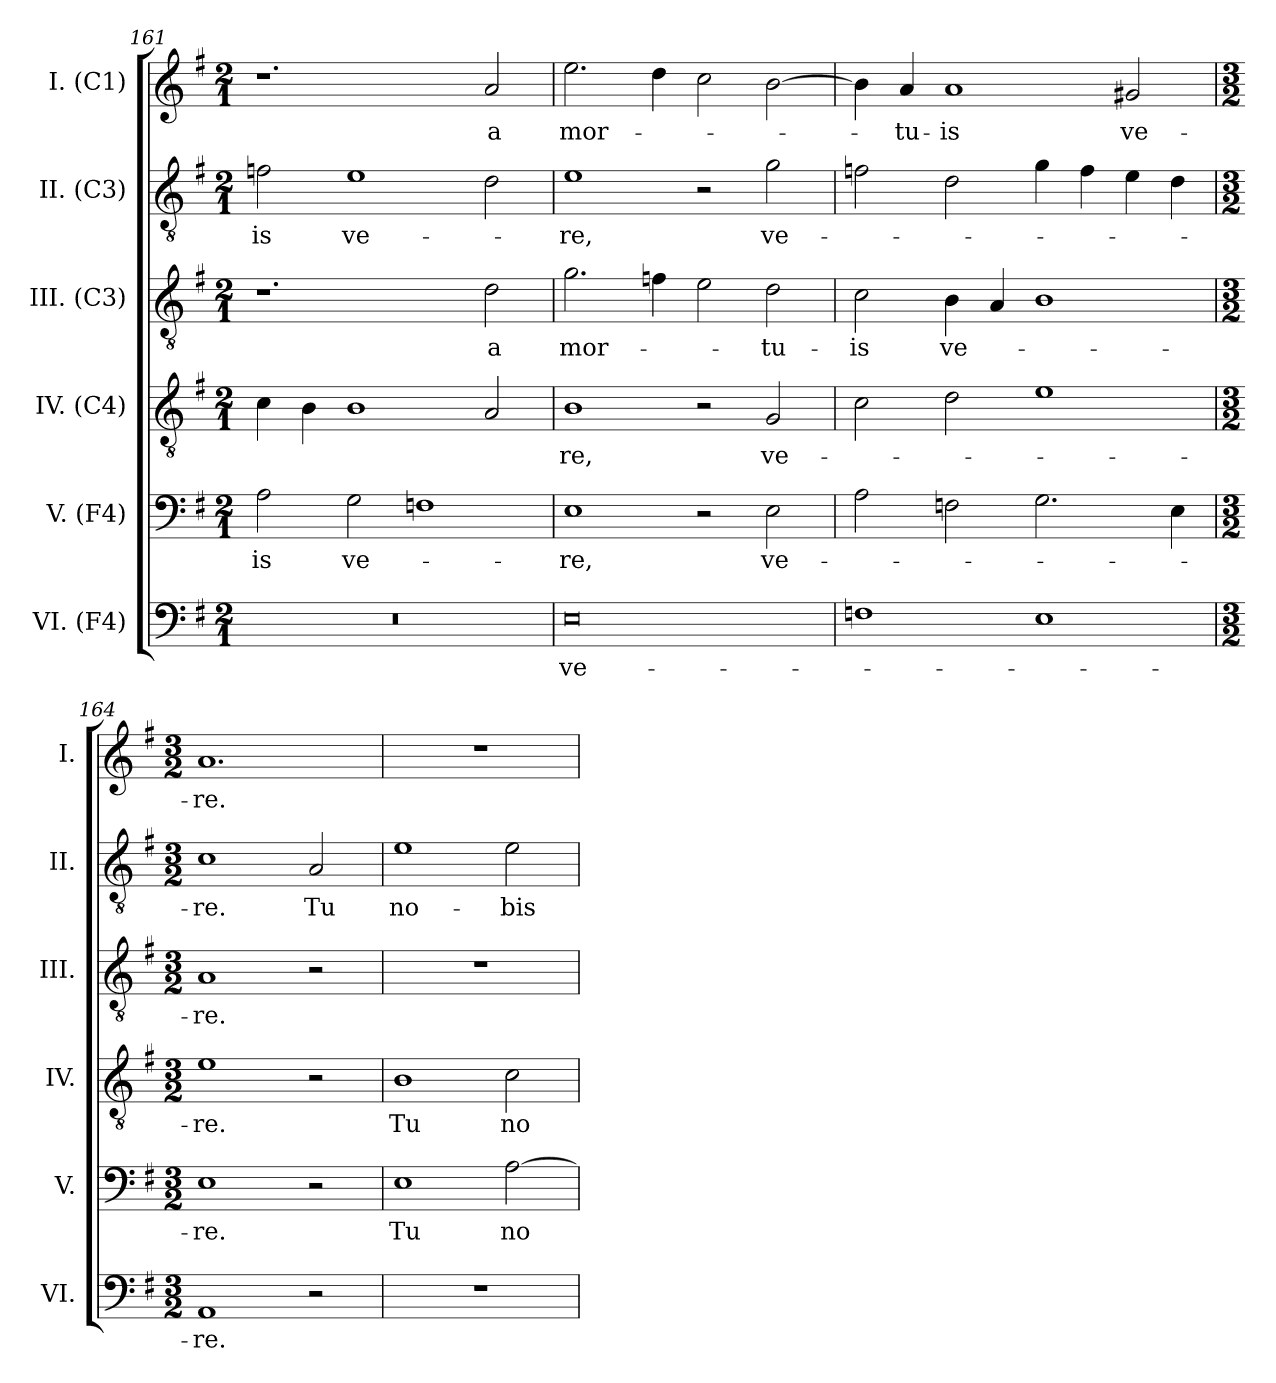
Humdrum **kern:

**kern	**text	**kern	**text	**kern	**text	**kern	**text	**kern	**text	**kern	**text
*part6	*part6	*part5	*part5	*part4	*part4	*part3	*part3	*part2	*part2	*part1	*part1
*staff6	*staff6	*staff5	*staff5	*staff4	*staff4	*staff3	*staff3	*staff2	*staff2	*staff1	*staff1
*I"VI. (F4)	*	*I"V. (F4)	*	*I"IV. (C4)	*	*I"III. (C3)	*	*I"II. (C3)	*	*I"I. (C1)	*
*I'VI.	*	*I'V.	*	*I'IV.	*	*I'III.	*	*I'II.	*	*I'I.	*
*clefF4	*	*clefF4	*	*clefGv2	*	*clefGv2	*	*clefGv2	*	*clefG2	*
*	*	*	*	*ITrd7c12	*	*ITrd7c12	*	*ITrd7c12	*	*	*
*k[f#]	*	*k[f#]	*	*k[f#]	*	*k[f#]	*	*k[f#]	*	*k[f#]	*
*G:	*	*G:	*	*G:	*	*G:	*	*G:	*	*G:	*
*M2/1	*	*M2/1	*	*M2/1	*	*M2/1	*	*M2/1	*	*M2/1	*
=161	=161	=161	=161	=161	=161	=161	=161	=161	=161	=161	=161
!LO:N:vis=1	!	!	!	!	!	!	!	!	!	!	!
!	!	!	!LO:LY:b:color=#000000	!	!	!	!	!	!	!	!
!	!	!	!	!	!	!	!	!	!LO:LY:b:color=#000000	!	!
0r	.	2Ai\	-is	4Ci\	.	1.r	.	2Fi\	-is	1.r	.
.	.	.	.	4BBi\	.	.	.	.	.	.	.
!	!	!	!LO:LY:b:color=#000000	!	!	!	!	!	!	!	!
!	!	!	!	!	!	!	!	!	!LO:LY:b:color=#000000	!	!
.	.	2Gi\	ve-	1BBi	.	.	.	1Ei	ve-	.	.
.	.	1Fi	.	.	.	.	.	.	.	.	.
!	!	!	!	!	!	!	!LO:LY:b:color=#000000	!	!	!	!
!	!	!	!	!	!	!	!	!	!	!	!LO:LY:b:color=#000000
.	.	.	.	2AAi/	.	2Di\	a	2Di\	.	2ai/	a
=162	=162	=162	=162	=162	=162	=162	=162	=162	=162	=162	=162
!	!LO:LY:b:color=#000000	!	!	!	!	!	!	!	!	!	!
!	!	!	!LO:LY:b:color=#000000	!	!	!	!	!	!	!	!
!	!	!	!	!	!LO:LY:b:color=#000000	!	!	!	!	!	!
!	!	!	!	!	!	!	!LO:LY:b:color=#000000	!	!	!	!
!	!	!	!	!	!	!	!	!	!LO:LY:b:color=#000000	!	!
!	!	!	!	!	!	!	!	!	!	!	!LO:LY:b:color=#000000
0Ei	ve-	1Ei	-re,	1BBi	-re,	2.Gi\	mor-	1Ei	-re,	2.eei\	mor-
.	.	.	.	.	.	4Fi\	.	.	.	4ddi\	.
.	.	2r	.	2r	.	2Ei\	.	2r	.	2cci\	.
!	!	!	!LO:LY:b:color=#000000	!	!	!	!	!	!	!	!
!	!	!	!	!	!LO:LY:b:color=#000000	!	!	!	!	!	!
!	!	!	!	!	!	!	!LO:LY:b:color=#000000	!	!	!	!
!	!	!	!	!	!	!	!	!	!LO:LY:b:color=#000000	!	!
.	.	2Ei\	ve-	2GGi/	ve-	2Di\	-tu-	2Gi\	ve-	[2bi\	.
!!LO:PB:g=z
=163	=163	=163	=163	=163	=163	=163	=163	=163	=163	=163	=163
!	!	!	!	!	!	!	!LO:LY:b:color=#000000	!	!	!	!
1Fi	.	2Ai\	.	2Ci\	.	2Ci\	-is	2Fi\	.	4bi\]	.
!	!	!	!	!	!	!	!	!	!	!	!LO:LY:b:color=#000000
.	.	.	.	.	.	.	.	.	.	4ai/	-tu-
!	!	!	!	!	!	!	!LO:LY:b:color=#000000	!	!	!	!
!	!	!	!	!	!	!	!	!	!	!	!LO:LY:b:color=#000000
.	.	2Fi\	.	2Di\	.	4BBi\	ve-	2Di\	.	1ai	-is
.	.	.	.	.	.	4AAi/	.	.	.	.	.
1Ei	.	2.Gi\	.	1Ei	.	1BBi	.	4Gi\	.	.	.
.	.	.	.	.	.	.	.	4Fi\	.	.	.
!	!	!	!	!	!	!	!	!	!	!	!LO:LY:b:color=#000000
.	.	.	.	.	.	.	.	4Ei\	.	2g#i/	ve-
.	.	4Ei\	.	.	.	.	.	4Di\	.	.	.
=164	=164	=164	=164	=164	=164	=164	=164	=164	=164	=164	=164
*M3/2	*	*M3/2	*	*M3/2	*	*M3/2	*	*M3/2	*	*M3/2	*
!	!LO:LY:b:color=#000000	!	!	!	!	!	!	!	!	!	!
!	!	!	!LO:LY:b:color=#000000	!	!	!	!	!	!	!	!
!	!	!	!	!	!LO:LY:b:color=#000000	!	!	!	!	!	!
!	!	!	!	!	!	!	!LO:LY:b:color=#000000	!	!	!	!
!	!	!	!	!	!	!	!	!	!LO:LY:b:color=#000000	!	!
!	!	!	!	!	!	!	!	!	!	!	!LO:LY:b:color=#000000
1AAi	-re.	1Ei	-re.	1Ei	-re.	1AAi	-re.	1Ci	-re.	1.ai	-re.
!	!	!	!	!	!	!	!	!	!LO:LY:b:color=#000000	!	!
2r	.	2r	.	2r	.	2r	.	2AAi/	Tu	.	.
=165	=165	=165	=165	=165	=165	=165	=165	=165	=165	=165	=165
!LO:N:vis=1	!	!	!	!	!	!	!	!	!	!	!
!	!	!	!LO:LY:b:color=#000000	!	!	!	!	!	!	!	!
!	!	!	!	!	!LO:LY:b:color=#000000	!LO:N:vis=1	!	!	!	!	!
!	!	!	!	!	!	!	!	!	!LO:LY:b:color=#000000	!LO:N:vis=1	!
1.r	.	1Ei	Tu	1BBi	Tu	1.r	.	1Ei	no-	1.r	.
!	!	!	!LO:LY:b:color=#000000	!	!	!	!	!	!	!	!
!	!	!	!	!	!LO:LY:b:color=#000000	!	!	!	!	!	!
!	!	!	!	!	!	!	!	!	!LO:LY:b:color=#000000	!	!
.	.	[2Ai\	no-	2Ci\	no-	.	.	2Ei\	-bis	.	.
=	=	=	=	=	=	=	=	=	=	=	=
*-	*-	*-	*-	*-	*-	*-	*-	*-	*-	*-	*-
